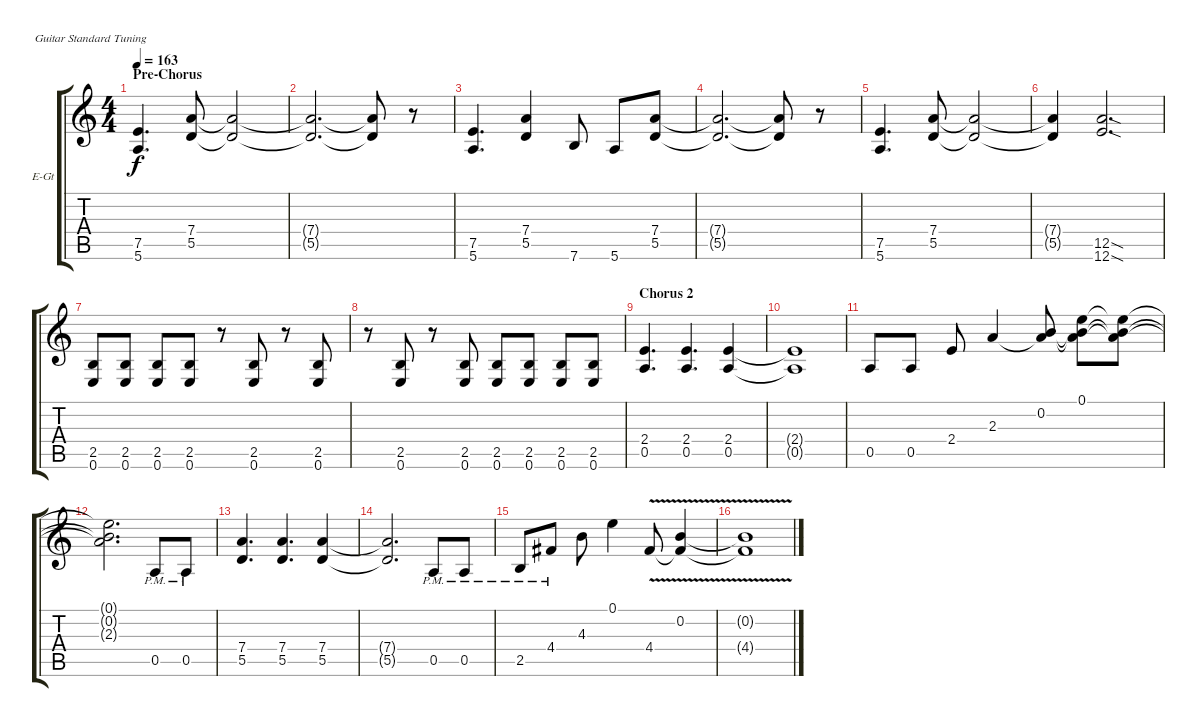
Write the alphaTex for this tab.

\bracketExtendMode groupsimilarinstruments
\firstSystemTrackNameOrientation horizontal
\otherSystemsTrackNameOrientation horizontal
\track ("Rhythm Guitar" "E-Gt") {instrument overdrivenguitar}
\staff {score tabs}
\tuning (E4 B3 G3 D3 A2 E2)
\ts (4 4)
\section ("" "Pre-Chorus")
\tempo 163
\clef g2
\ks c
(7.5 5.6).4{d dy f} (7.4 5.5).8 (7.4{t} 5.5{t}).2 |
(7.4{t} 5.5{t}).2{d} (7.4{t} 5.5{t}).8 r.8 |
(7.5 5.6).4{d} (7.4 5.5).4 7.6.8 5.6.8 (7.4 5.5).8 |
(7.4{t} 5.5{t}).2{d} (7.4{t} 5.5{t}).8 r.8 |
(7.5 5.6).4{d} (7.4 5.5).8 (7.4{t} 5.5{t}).2 |
(7.4{t} 5.5{t}).4 (12.5{sod} 12.6{sod}).2{d} |
(2.5 0.6).8 (2.5 0.6).8 (2.5 0.6).8 (2.5 0.6).8 r.8 (2.5 0.6).8 r.8 (2.5 0.6).8 |
r.8 (2.5 0.6).8 r.8 (2.5 0.6).8 (2.5 0.6).8 (2.5 0.6).8 (2.5 0.6).8 (2.5 0.6).8 |
\section ("" "Chorus 2")
(2.4 0.5).4{d} (2.4 0.5).4{d} (2.4 0.5).4 |
(2.4{t} 0.5{t}).1 |
0.5.8 0.5.8 2.4.8 2.3.4 (0.2 2.3{t}).8 (0.1 0.2{t} 2.3{t}).8 (0.1{t} 0.2{t} 2.3{t}).8 |
(0.1{t} 0.2{t} 2.3{t}).2{d} 0.5{pm}.8 0.5{pm}.8 |
(7.4 5.5).4{d} (7.4 5.5).4{d} (7.4 5.5).4 |
(7.4{t} 5.5{t}).2{d} 0.5{pm}.8 0.5{pm}.8 |
2.5{pm}.8 4.4{pm}.8 4.3.8 0.1.4 4.4{v}.8 (0.2{v} 4.4{v t}).4 |
(0.2{v t} 4.4{v t}).1
